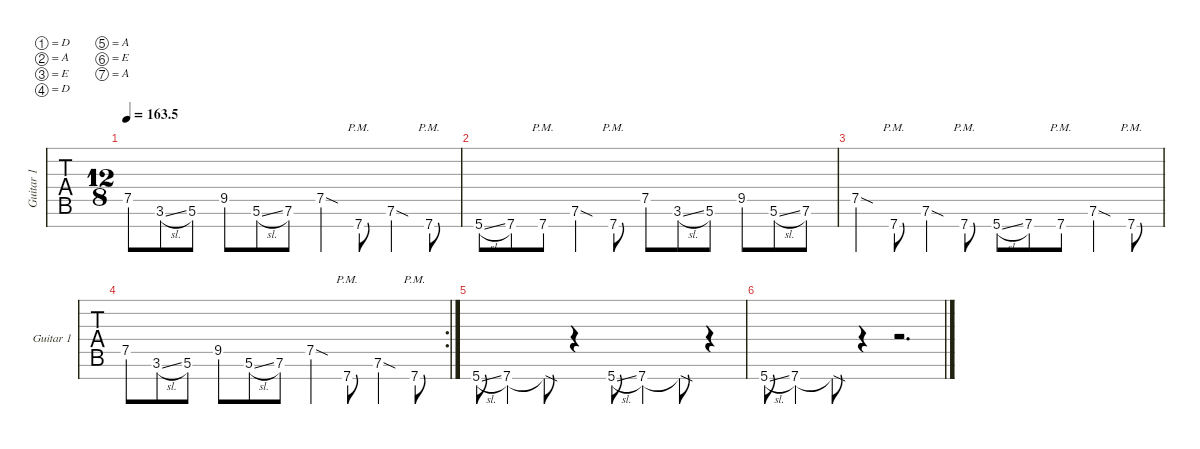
\defaultSystemsLayout 4
\hideDynamics
\bracketExtendMode nobrackets
\singleTrackTrackNamePolicy allsystems
\multiTrackTrackNamePolicy allsystems
\firstSystemTrackNameMode fullname
\otherSystemsTrackNameMode fullname
\otherSystemsTrackNameOrientation horizontal
\track ("Guitar 1" "Guitar 1") {instrument overdrivenguitar}
\staff {tabs}
\tuning (D4 A3 E3 D3 A2 E2 A1)
\ts (12 8)
\tempo
163.5
\accidentals auto
\clef g2
\ottava regular
\simile none
\ks c
7.5.8{dy mf} 3.6{sl}.8 5.6.8 9.5.8 5.6{sl}.8 7.6.8 7.5{sod}.4 7.7{pm}.8 7.6{sod}.4 7.7{pm}.8 |
5.7{sl}.8 7.7.8 7.7{pm}.8 7.6{sod}.4 7.7{pm}.8 7.5.8 3.6{sl}.8 5.6.8 9.5.8 5.6{sl}.8 7.6.8 |
7.5{sod}.4 7.7{pm}.8 7.6{sod}.4 7.7{pm}.8 5.7{sl}.8 7.7.8 7.7{pm}.8 7.6{sod}.4 7.7{pm}.8 |
\rc 2
7.5.8 3.6{sl}.8 5.6.8 9.5.8 5.6{sl}.8 7.6.8 7.5{sod}.4 7.7{pm}.8 7.6{sod}.4 7.7{pm}.8 |
5.7{sl}.8 7.7.4 7.7{sod t}.8 r.4 5.7{sl}.8 7.7.4 7.7{sod t}.8 r.4 |
5.7{sl}.8 7.7.4 7.7{sod t}.8 r.4 r.2{d}
